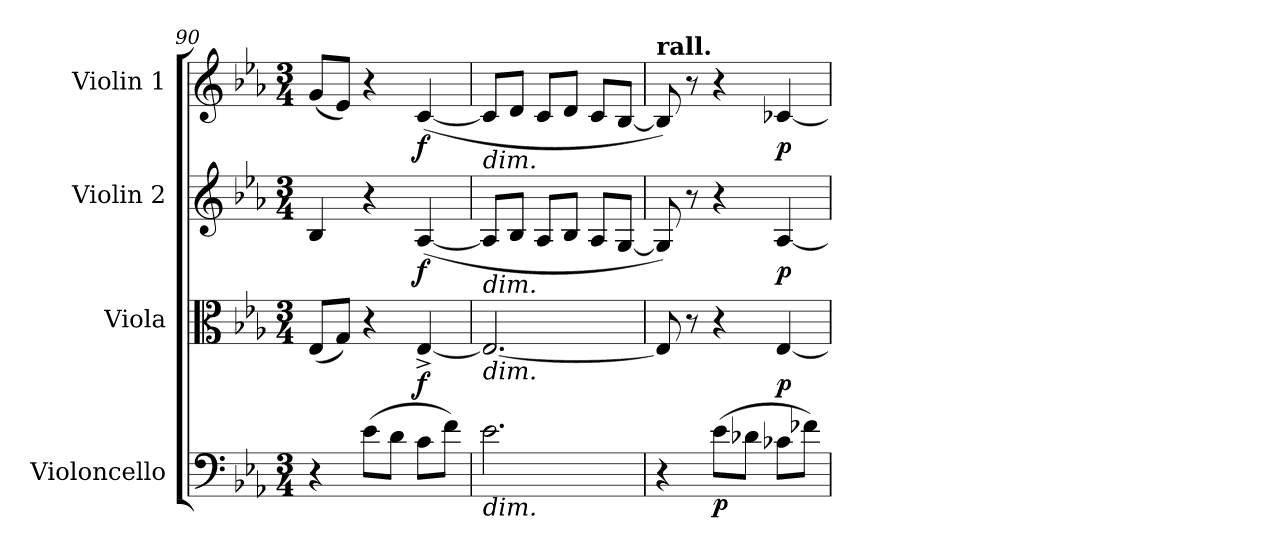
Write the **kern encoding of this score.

**kern	**dynam	**kern	**dynam	**kern	**dynam	**kern	**dynam
*part4	*part4	*part3	*part3	*part2	*part2	*part1	*part1
*staff4	*staff4	*staff3	*staff3	*staff2	*staff2	*staff1	*staff1
*I"Violoncello	*	*I"Viola	*	*I"Violin 2	*	*I"Violin 1	*
*I'Vc	*	*I'Vla	*	*I'Vln	*	*I'Vln	*
!!LO:PB:g=z
*clefF4	*	*clefC3	*	*clefG2	*	*clefG2	*
*k[b-e-a-]	*	*k[b-e-a-]	*	*k[b-e-a-]	*	*k[b-e-a-]	*
*M3/4	*	*M3/4	*	*M3/4	*	*M3/4	*
=90	=90	=90	=90	=90	=90	=90	=90
4r	.	(8E-/L	.	4B-/	.	(8g/L	.
.	.	8G/J)	.	.	.	8e-/J)	.
!	!LO:DY:b	!	!	!	!	!	!
!	!LO:DY:n=1:b	!	!	!	!	!	!
(8e-\L	f other-dynamics	4r	.	4r	.	4r	.
8d\J	.	.	.	.	.	.	.
!	!	!	!LO:DY:b	!	!LO:DY:b	!	!LO:DY:b
8c\L	.	[4E-^>/	f	([4A-/	f	([4c/	f
8f\J)	.	.	.	.	.	.	.
=91	=91	=91	=91	=91	=91	=91	=91
!	!	!	!	!	!	!LO:TX:b:i:t=dim.	!
!	!	!	!	!LO:TX:b:i:t=dim.	!	!	!
!	!	!LO:TX:b:i:t=dim.	!	!	!	!	!
!LO:TX:b:i:t=dim.	!	!	!	!	!	!	!
2.e-\	.	2.E-/_	.	8A-/L]	.	8c/L]	.
.	.	.	.	8B-/J	.	8d/J	.
.	.	.	.	8A-/L	.	8c/L	.
.	.	.	.	8B-/J	.	8d/J	.
.	.	.	.	8A-/L	.	8c/L	.
.	.	.	.	[8G/J	.	[8B-/J	.
=92	=92	=92	=92	=92	=92	=92	=92
!	!	!	!	!	!	!LO:TX:a:B:t=rall.	!
4r	.	8E-/]	.	8G/])	.	8B-/])	.
.	.	8r	.	8r	.	8r	.
!	!LO:DY:b	!	!	!	!	!	!
(8e-\L	p	4r	.	4r	.	4r	.
8d-X\J	.	.	.	.	.	.	.
!	!	!	!LO:DY:b	!	!LO:DY:b	!	!LO:DY:b
8c-X\L	.	[4E-/	p	[4A-/	p	[4c-X/	p
8f-X\J)	.	.	.	.	.	.	.
=	=	=	=	=	=	=	=
*-	*-	*-	*-	*-	*-	*-	*-
